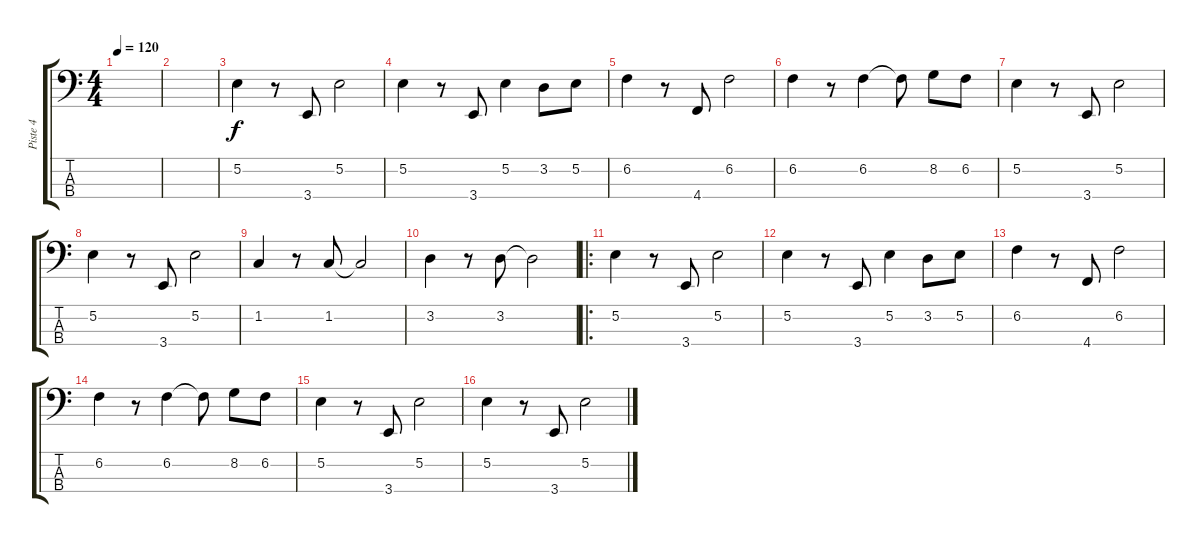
\track ("Piste 4" "Piste 4") {instrument electricbasspick}
\staff {score tabs}
\tuning (E2 B1 Gb1 Db1) {hide}
\ts (4 4)
\tempo 120
\clef f4
\ks c
|
|
5.2.4 r.8 3.4.8 5.2.2 |
5.2.4 r.8 3.4.8 5.2.4 3.2.8 5.2.8 |
6.2.4 r.8 4.4.8 6.2.2 |
6.2.4 r.8 6.2.4 6.2{t}.8 8.2.8 6.2.8 |
5.2.4 r.8 3.4.8 5.2.2 |
5.2.4 r.8 3.4.8 5.2.2 |
1.2.4 r.8 1.2.8 1.2{t}.2 |
3.2.4 r.8 3.2.8 3.2{t}.2 |
\ro
5.2.4 r.8 3.4.8 5.2.2 |
5.2.4 r.8 3.4.8 5.2.4 3.2.8 5.2.8 |
6.2.4 r.8 4.4.8 6.2.2 |
6.2.4 r.8 6.2.4 6.2{t}.8 8.2.8 6.2.8 |
5.2.4 r.8 3.4.8 5.2.2 |
5.2.4 r.8 3.4.8 5.2.2
